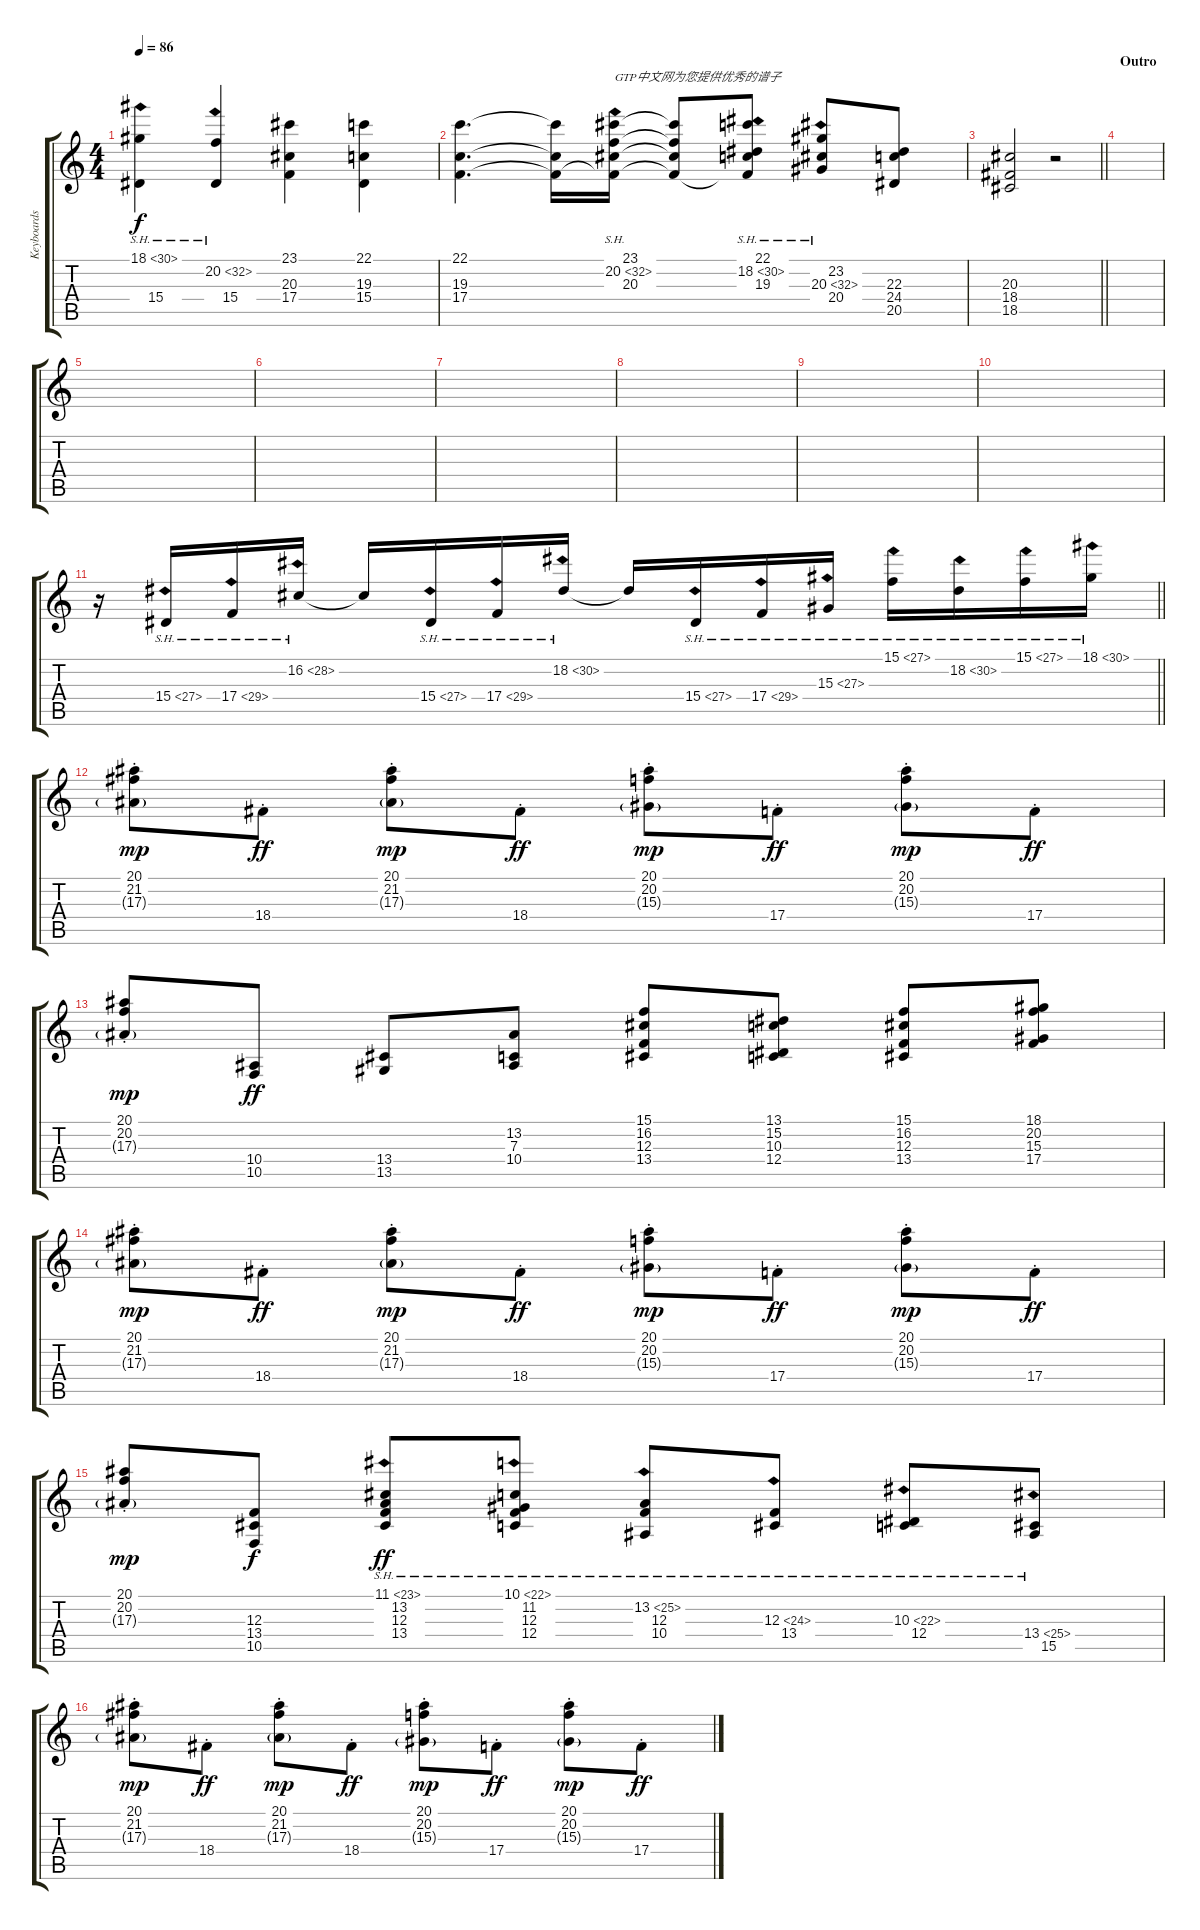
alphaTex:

\track ("Keyboards" "Keyboards") {instrument stringensemble1}
\staff {score tabs}
\tuning (D4 A3 F3 C3 G2 D2) {hide}
\ts (4 4)
\tempo 86
\clef g2
\ks c
(18.1{sh 12} 15.4).4{dy f} (20.2{sh 12} 15.4).4 (23.1 20.3 17.4).4 (22.1 19.3 15.4).4 |
(22.1 19.3 17.4).4{d} (22.1{t} 19.3{t} 17.4{t}).16 (23.1 20.2{sh 12} 20.3 17.4{t}).16{txt "GTP中文网为您提供优秀的谱子"} (23.1{t} 20.2{t} 20.3{t} 17.4{t}).8 (22.1 18.2{sh 12} 19.3 17.4{t}).8 (23.2 20.3{sh 12} 20.4).8 (22.3 24.4 20.5).8 |
\barLineRight lightlight
(20.3 18.4 18.5).2 r.2 |
\section ("" "Outro")
|
|
|
|
|
|
|
\barLineRight lightlight
r.16{volume 11} 15.4{sh 12}.16 17.4{sh 12}.16 16.2{sh 12}.16 16.2{t}.16 15.4{sh 12}.16 17.4{sh 12}.16 18.2{sh 12}.16 18.2{t}.16 15.4{sh 12}.16 17.4{sh 12}.16 15.3{sh 12}.16 15.1{sh 12}.16 18.2{sh 12}.16 15.1{sh 12}.16 18.1{sh 12}.16 |
\section ("" "")
(20.1{st} 21.2{st} 17.3{g st}).8{dy mp} 18.4{st}.8{dy ff} (20.1{st} 21.2{st} 17.3{g st}).8{dy mp} 18.4{st}.8{dy ff} (20.1{st} 20.2{st} 15.3{g st}).8{dy mp} 17.4{st}.8{dy ff} (20.1{st} 20.2{st} 15.3{g st}).8{dy mp} 17.4{st}.8{dy ff} |
(20.1{st} 20.2{st} 17.3{g st}).8{dy mp} (10.4 10.5).8{dy ff} (13.4 13.5).8 (13.2 7.3 10.4).8 (15.1 16.2 12.3 13.4).8 (13.1 15.2 10.3 12.4).8 (15.1 16.2 12.3 13.4).8 (18.1 20.2 15.3 17.4).8 |
(20.1{st} 21.2{st} 17.3{g st}).8{dy mp} 18.4{st}.8{dy ff} (20.1{st} 21.2{st} 17.3{g st}).8{dy mp} 18.4{st}.8{dy ff} (20.1{st} 20.2{st} 15.3{g st}).8{dy mp} 17.4{st}.8{dy ff} (20.1{st} 20.2{st} 15.3{g st}).8{dy mp} 17.4{st}.8{dy ff} |
(20.1{st} 20.2{st} 17.3{g st}).8{dy mp} (12.3 13.4 10.5).8{dy f} (11.1{sh 12} 13.2 12.3 13.4).8{dy ff} (10.1{sh 12} 11.2 12.3 12.4).8 (13.2{sh 12} 12.3 10.4).8 (12.3{sh 12} 13.4).8 (10.3{sh 12} 12.4).8 (13.4{sh 12} 15.5).8 |
(20.1{st} 21.2{st} 17.3{g st}).8{dy mp} 18.4{st}.8{dy ff} (20.1{st} 21.2{st} 17.3{g st}).8{dy mp} 18.4{st}.8{dy ff} (20.1{st} 20.2{st} 15.3{g st}).8{dy mp} 17.4{st}.8{dy ff} (20.1{st} 20.2{st} 15.3{g st}).8{dy mp} 17.4{st}.8{dy ff}
